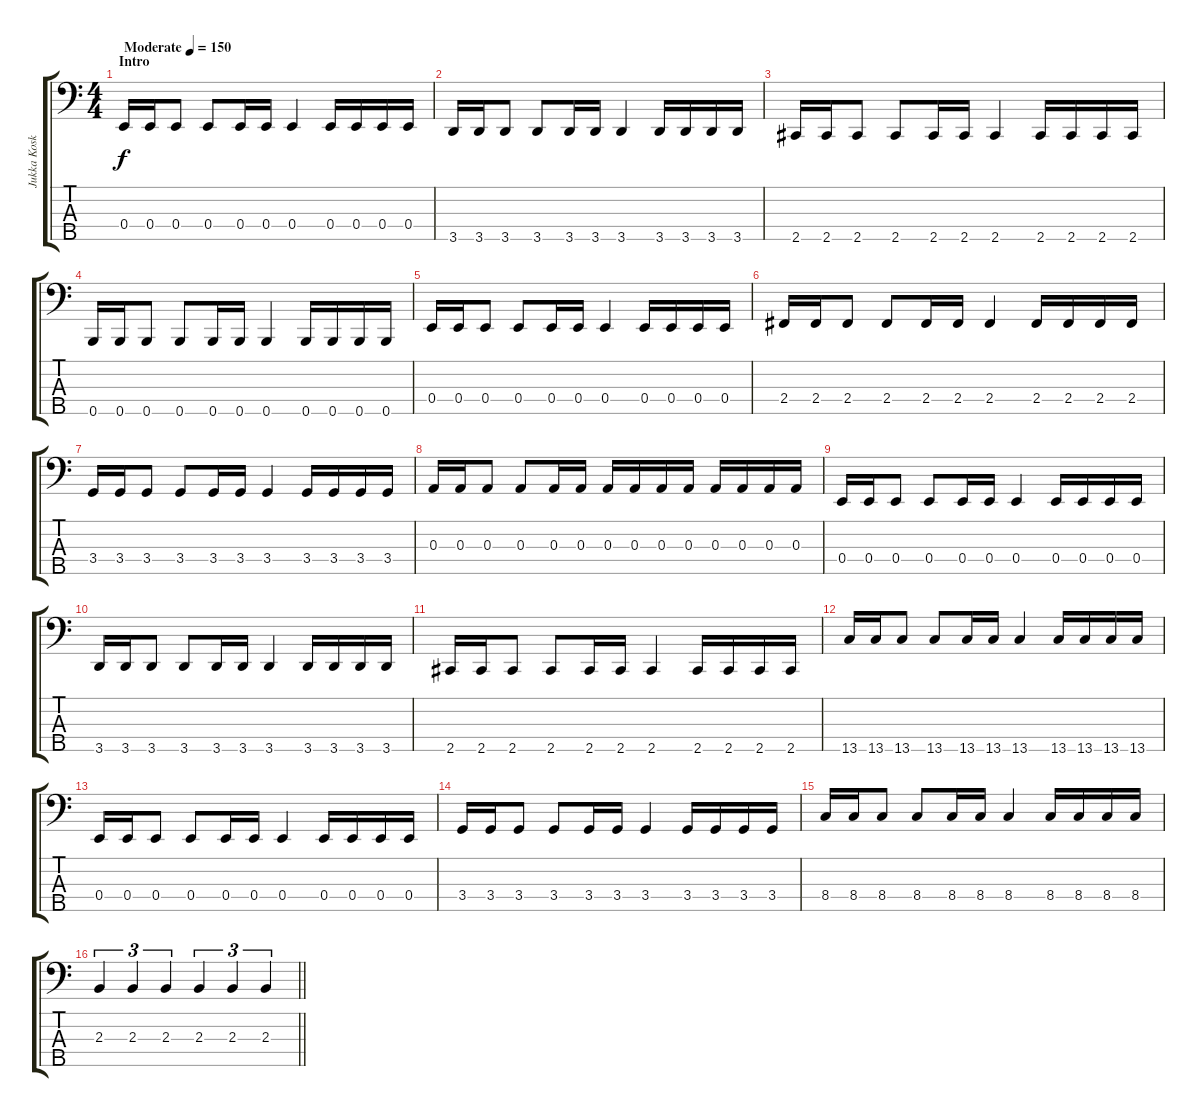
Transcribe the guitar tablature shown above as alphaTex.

\track ("Jukka Koskinen" "Jukka Kosk") {instrument electricbasspick}
\staff {score tabs}
\tuning (G2 D2 A1 E1 B0) {hide}
\ts (4 4)
\section ("" "Intro")
\tempo (150 "Moderate")
\clef f4
\ks c
0.4.16{dy f volume 12 instrument electricbasspick} 0.4.16 0.4.8 0.4.8 0.4.16 0.4.16 0.4.4 0.4.16 0.4.16 0.4.16 0.4.16 |
3.5.16{volume 16} 3.5.16 3.5.8 3.5.8 3.5.16 3.5.16 3.5.4 3.5.16 3.5.16 3.5.16 3.5.16 |
2.5.16 2.5.16 2.5.8 2.5.8 2.5.16 2.5.16 2.5.4 2.5.16 2.5.16 2.5.16 2.5.16 |
0.5.16 0.5.16 0.5.8 0.5.8 0.5.16 0.5.16 0.5.4 0.5.16 0.5.16 0.5.16 0.5.16 |
0.4.16 0.4.16 0.4.8 0.4.8 0.4.16 0.4.16 0.4.4 0.4.16 0.4.16 0.4.16 0.4.16 |
2.4.16 2.4.16 2.4.8 2.4.8 2.4.16 2.4.16 2.4.4 2.4.16 2.4.16 2.4.16 2.4.16 |
3.4.16 3.4.16 3.4.8 3.4.8 3.4.16 3.4.16 3.4.4 3.4.16 3.4.16 3.4.16 3.4.16 |
0.3.16 0.3.16 0.3.8 0.3.8 0.3.16 0.3.16 0.3.16 0.3.16 0.3.16 0.3.16 0.3.16 0.3.16 0.3.16 0.3.16 |
0.4.16 0.4.16 0.4.8 0.4.8 0.4.16 0.4.16 0.4.4 0.4.16 0.4.16 0.4.16 0.4.16 |
3.5.16 3.5.16 3.5.8 3.5.8 3.5.16 3.5.16 3.5.4 3.5.16 3.5.16 3.5.16 3.5.16 |
2.5.16 2.5.16 2.5.8 2.5.8 2.5.16 2.5.16 2.5.4 2.5.16 2.5.16 2.5.16 2.5.16 |
13.5.16 13.5.16 13.5.8 13.5.8 13.5.16 13.5.16 13.5.4 13.5.16 13.5.16 13.5.16 13.5.16 |
0.4.16 0.4.16 0.4.8 0.4.8 0.4.16 0.4.16 0.4.4 0.4.16 0.4.16 0.4.16 0.4.16 |
3.4.16 3.4.16 3.4.8 3.4.8 3.4.16 3.4.16 3.4.4 3.4.16 3.4.16 3.4.16 3.4.16 |
8.4.16 8.4.16 8.4.8 8.4.8 8.4.16 8.4.16 8.4.4 8.4.16 8.4.16 8.4.16 8.4.16 |
\barLineRight lightlight
2.3.4{tu (3 2)} 2.3.4{tu (3 2)} 2.3.4{tu (3 2)} 2.3.4{tu (3 2)} 2.3.4{tu (3 2)} 2.3.4{tu (3 2)}
